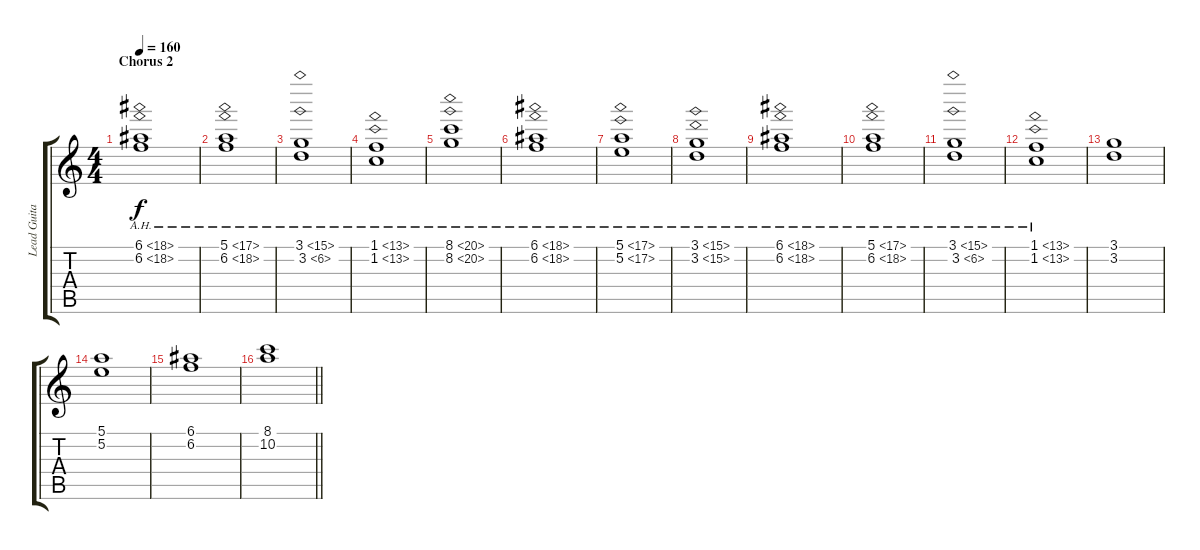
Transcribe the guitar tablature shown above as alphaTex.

\track ("Lead Guitar (Nick Valensi)" "Lead Guita") {instrument distortionguitar}
\staff {score tabs}
\tuning (E4 B3 G3 D3 A2 E2) {hide}
\ts (4 4)
\section ("" "Chorus 2")
\tempo 160
\clef g2
\ks c
(6.1{ah 12} 6.2{ah 12}).1{dy f} |
(5.1{ah 12} 6.2{ah 12}).1 |
(3.1{ah 12} 3.2{ah 3}).1 |
(1.1{ah 12} 1.2{ah 12}).1 |
(8.1{ah 12} 8.2{ah 12}).1 |
(6.1{ah 12} 6.2{ah 12}).1 |
(5.1{ah 12} 5.2{ah 12}).1 |
(3.1{ah 12} 3.2{ah 12}).1 |
(6.1{ah 12} 6.2{ah 12}).1 |
(5.1{ah 12} 6.2{ah 12}).1 |
(3.1{ah 12} 3.2{ah 3}).1 |
(1.1{ah 12} 1.2{ah 12}).1 |
(3.1 3.2).1 |
(5.1 5.2).1 |
(6.1 6.2).1 |
\barLineRight lightlight
(8.1 10.2).1
